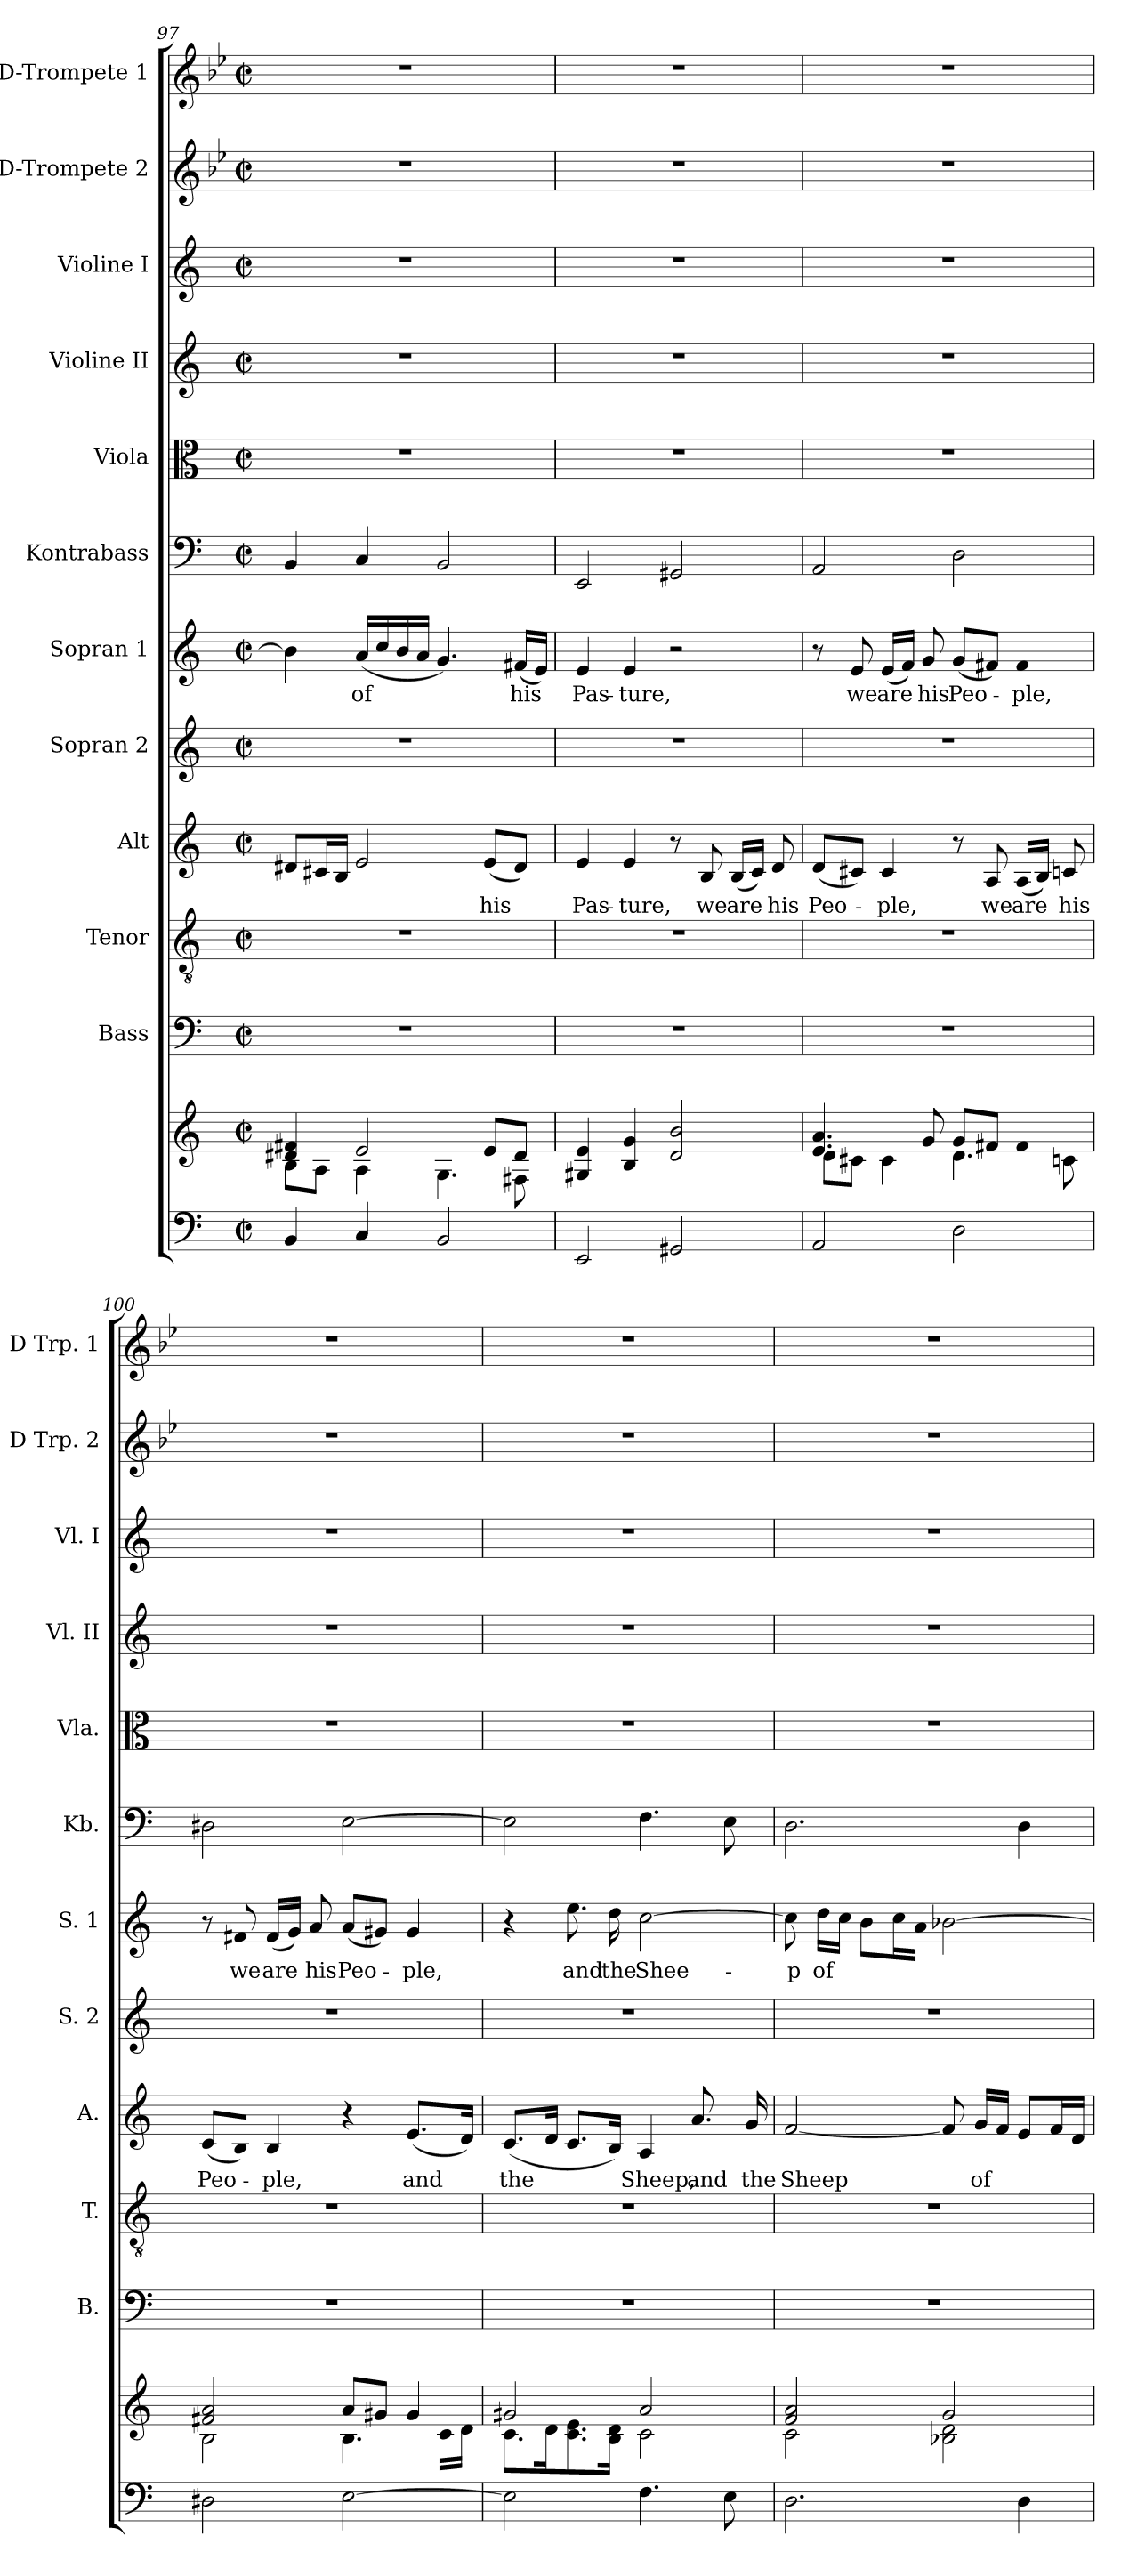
**kern	**kern	**kern	**kern	**kern	**text	**kern	**kern	**text	**kern	**kern	**kern	**kern	**kern	**kern
*part12	*part12	*part11	*part10	*part9	*part9	*part8	*part7	*part7	*part6	*part5	*part4	*part3	*part2	*part1
*staff13	*staff12	*staff11	*staff10	*staff9	*staff9	*staff8	*staff7	*staff7	*staff6	*staff5	*staff4	*staff3	*staff2	*staff1
*	*	*I"Bass	*I"Tenor	*I"Alt	*	*I"Sopran 2	*I"Sopran 1	*	*I"Kontrabass	*I"Viola	*I"Violine II	*I"Violine I	*I"D-Trompete 2	*I"D-Trompete 1
*	*	*I'B.	*I'T.	*I'A.	*	*I'S. 2	*I'S. 1	*	*I'Kb.	*I'Vla.	*I'Vl. II	*I'Vl. I	*I'D Trp. 2	*I'D Trp. 1
*clefF4	*clefG2	*clefF4	*clefGv2	*clefG2	*	*clefG2	*clefG2	*	*clefF4	*clefC3	*clefG2	*clefG2	*clefG2	*clefG2
*	*	*	*	*	*	*	*	*	*ITrd7c12	*	*	*	*ITrd-1c-2	*ITrd-1c-2
*k[]	*k[]	*k[]	*k[]	*k[]	*	*k[]	*k[]	*	*k[]	*k[]	*k[]	*k[]	*k[]	*k[]
*C:	*C:	*C:	*C:	*C:	*	*C:	*C:	*	*C:	*C:	*C:	*C:	*C:	*C:
*M2/2	*M2/2	*M2/2	*M2/2	*M2/2	*	*M2/2	*M2/2	*	*M2/2	*M2/2	*M2/2	*M2/2	*M2/2	*M2/2
*met(c|)	*met(c|)	*met(c|)	*met(c|)	*met(c|)	*	*met(c|)	*met(c|)	*	*met(c|)	*met(c|)	*met(c|)	*met(c|)	*met(c|)	*met(c|)
=97	=97	=97	=97	=97	=97	=97	=97	=97	=97	=97	=97	=97	=97	=97
*	*^	*	*	*	*	*	*	*	*	*	*	*	*	*
4BB/	4d#X/ 4f#X/	8B\L	1r	1r	8d#X/L	.	1r	4b\]	.	4BBB/	1r	1r	1r	1r	1r
.	.	8A\J	.	.	16c#X/L	.	.	.	.	.	.	.	.	.	.
.	.	.	.	.	16B/JJ	.	.	.	.	.	.	.	.	.	.
!	!	!	!	!	!	!	!	!	!LO:LY:b	!	!	!	!	!	!
4C/	2e/	4A\	.	.	2e/	.	.	(<16a/LL	of	4CC/	.	.	.	.	.
.	.	.	.	.	.	.	.	16cc/	.	.	.	.	.	.	.
.	.	.	.	.	.	.	.	16b/	.	.	.	.	.	.	.
.	.	.	.	.	.	.	.	16a/JJ	.	.	.	.	.	.	.
2BB/	.	4.G\	.	.	.	.	.	4.g/)	.	2BBB/	.	.	.	.	.
!	!	!	!	!	!	!LO:LY:b	!	!	!	!	!	!	!	!	!
.	8e/L	.	.	.	(<8e/L	his	.	.	.	.	.	.	.	.	.
!	!	!	!	!	!	!	!	!	!LO:LY:b	!	!	!	!	!	!
.	8d#/J	8F#X\	.	.	8d#/J)	.	.	(<16f#X/LL	his	.	.	.	.	.	.
.	.	.	.	.	.	.	.	16e/JJ)	.	.	.	.	.	.	.
*	*v	*v	*	*	*	*	*	*	*	*	*	*	*	*	*
!!LO:PB:g=z
=98	=98	=98	=98	=98	=98	=98	=98	=98	=98	=98	=98	=98	=98	=98
!	!	!	!	!	!LO:LY:b	!	!	!LO:LY:b	!	!	!	!	!	!
2EE/	4G#X/ 4e/	1r	1r	4e/	Pas-	1r	4e/	Pas-	2EEE/	1r	1r	1r	1r	1r
!	!	!	!	!	!LO:LY:b	!	!	!LO:LY:b	!	!	!	!	!	!
.	4B/ 4g/	.	.	4e/	-ture,	.	4e/	-ture,	.	.	.	.	.	.
2GG#X/	2d/ 2b/	.	.	8r	.	.	2r	.	2GGG#X/	.	.	.	.	.
!	!	!	!	!	!LO:LY:b	!	!	!	!	!	!	!	!	!
.	.	.	.	8B/	we	.	.	.	.	.	.	.	.	.
!	!	!	!	!	!LO:LY:b	!	!	!	!	!	!	!	!	!
.	.	.	.	(<16B/LL	are	.	.	.	.	.	.	.	.	.
.	.	.	.	16c/JJ)	.	.	.	.	.	.	.	.	.	.
!	!	!	!	!	!LO:LY:b	!	!	!	!	!	!	!	!	!
.	.	.	.	8d/	his	.	.	.	.	.	.	.	.	.
=99	=99	=99	=99	=99	=99	=99	=99	=99	=99	=99	=99	=99	=99	=99
*	*^	*	*	*	*	*	*	*	*	*	*	*	*	*
!	!	!	!	!	!	!LO:LY:b	!	!	!	!	!	!	!	!	!
2AA/	4.e/ 4.a/	8d\L	1r	1r	(<8d/L	Peo-	1r	8r	.	2AAA/	1r	1r	1r	1r	1r
!	!	!	!	!	!	!	!	!	!LO:LY:b	!	!	!	!	!	!
.	.	8c#X\J	.	.	8c#X/J)	.	.	8e/	we	.	.	.	.	.	.
!	!	!	!	!	!	!LO:LY:b	!	!	!LO:LY:b	!	!	!	!	!	!
.	.	4c#\	.	.	4c#/	-ple,	.	(<16e/LL	are	.	.	.	.	.	.
.	.	.	.	.	.	.	.	16f/JJ)	.	.	.	.	.	.	.
!	!	!	!	!	!	!	!	!	!LO:LY:b	!	!	!	!	!	!
.	8g/	.	.	.	.	.	.	8g/	his	.	.	.	.	.	.
!	!	!	!	!	!	!	!	!	!LO:LY:b	!	!	!	!	!	!
2D\	8g/L	4.d\	.	.	8r	.	.	(<8g/L	Peo-	2DD\	.	.	.	.	.
!	!	!	!	!	!	!LO:LY:b	!	!	!	!	!	!	!	!	!
.	8f#X/J	.	.	.	8A/	we	.	8f#X/J)	.	.	.	.	.	.	.
!	!	!	!	!	!	!LO:LY:b	!	!	!LO:LY:b	!	!	!	!	!	!
.	4f#/	.	.	.	(<16A/LL	are	.	4f#/	-ple,	.	.	.	.	.	.
.	.	.	.	.	16B/JJ)	.	.	.	.	.	.	.	.	.	.
!	!	!	!	!	!	!LO:LY:b	!	!	!	!	!	!	!	!	!
.	.	8cn\	.	.	8cn/	his	.	.	.	.	.	.	.	.	.
=100	=100	=100	=100	=100	=100	=100	=100	=100	=100	=100	=100	=100	=100	=100	=100
!	!	!	!	!	!	!LO:LY:b	!	!	!	!	!	!	!	!	!
2D#X\	2f#X/ 2a/	2B\	1r	1r	(<8c/L	Peo-	1r	8r	.	2DD#X\	1r	1r	1r	1r	1r
!	!	!	!	!	!	!	!	!	!LO:LY:b	!	!	!	!	!	!
.	.	.	.	.	8B/J)	.	.	8f#X/	we	.	.	.	.	.	.
!	!	!	!	!	!	!LO:LY:b	!	!	!LO:LY:b	!	!	!	!	!	!
.	.	.	.	.	4B/	-ple,	.	(<16f#/LL	are	.	.	.	.	.	.
.	.	.	.	.	.	.	.	16g/JJ)	.	.	.	.	.	.	.
!	!	!	!	!	!	!	!	!	!LO:LY:b	!	!	!	!	!	!
.	.	.	.	.	.	.	.	8a/	his	.	.	.	.	.	.
!	!	!	!	!	!	!	!	!	!LO:LY:b	!	!	!	!	!	!
[2E\	8a/L	4.B\	.	.	4r	.	.	(<8a/L	Peo-	[2EE\	.	.	.	.	.
.	8g#X/J	.	.	.	.	.	.	8g#X/J)	.	.	.	.	.	.	.
!	!	!	!	!	!	!LO:LY:b	!	!	!LO:LY:b	!	!	!	!	!	!
.	4g#/	.	.	.	(<8.e/L	and	.	4g#/	-ple,	.	.	.	.	.	.
.	.	16c\LL	.	.	.	.	.	.	.	.	.	.	.	.	.
.	.	16d\JJ	.	.	16d/Jk)	.	.	.	.	.	.	.	.	.	.
!!LO:PB:g=z
=101	=101	=101	=101	=101	=101	=101	=101	=101	=101	=101	=101	=101	=101	=101	=101
!	!	!	!	!	!	!LO:LY:b	!	!	!	!	!	!	!	!	!
2E\]	2g#X/	8.c\L	1r	1r	(<8.c/L	the	1r	4r	.	2EE\]	1r	1r	1r	1r	1r
.	.	16d\k	.	.	16d/Jk	.	.	.	.	.	.	.	.	.	.
!	!	!	!	!	!	!	!	!	!LO:LY:b	!	!	!	!	!	!
.	.	8.c\ 8.e\	.	.	8.c/L	.	.	8.ee\	and	.	.	.	.	.	.
!	!	!	!	!	!	!	!	!	!LO:LY:b	!	!	!	!	!	!
.	.	16B\ 16d\Jk	.	.	16B/Jk)	.	.	16dd\	the	.	.	.	.	.	.
!	!	!	!	!	!	!LO:LY:b	!	!	!LO:LY:b	!	!	!	!	!	!
4.F\	2a/	2c\	.	.	4A/	Sheep,	.	[2cc\	Shee-	4.FF\	.	.	.	.	.
!	!	!	!	!	!	!LO:LY:b	!	!	!	!	!	!	!	!	!
.	.	.	.	.	8.a/	and	.	.	.	.	.	.	.	.	.
8E\	.	.	.	.	.	.	.	.	.	8EE\	.	.	.	.	.
!	!	!	!	!	!	!LO:LY:b	!	!	!	!	!	!	!	!	!
.	.	.	.	.	16g/	the	.	.	.	.	.	.	.	.	.
!!LO:PB:g=z
=102	=102	=102	=102	=102	=102	=102	=102	=102	=102	=102	=102	=102	=102	=102	=102
!	!	!	!	!	!	!LO:LY:b	!	!	!LO:LY:b	!	!	!	!	!	!
2.D\	2f/ 2a/	2c\	1r	1r	[2f/	Sheep	1r	8cc\]	-p	2.DD\	1r	1r	1r	1r	1r
!	!	!	!	!	!	!	!	!	!LO:LY:b	!	!	!	!	!	!
.	.	.	.	.	.	.	.	16dd\LL	of	.	.	.	.	.	.
.	.	.	.	.	.	.	.	16cc\JJ	.	.	.	.	.	.	.
.	.	.	.	.	.	.	.	8b\L	.	.	.	.	.	.	.
.	.	.	.	.	.	.	.	16cc\L	.	.	.	.	.	.	.
.	.	.	.	.	.	.	.	16a\JJ	.	.	.	.	.	.	.
.	2g/	2B-X\ 2d\	.	.	8f/]	.	.	[2b-X\	.	.	.	.	.	.	.
!	!	!	!	!	!	!LO:LY:b	!	!	!	!	!	!	!	!	!
.	.	.	.	.	16g/LL	of	.	.	.	.	.	.	.	.	.
.	.	.	.	.	16f/JJ	.	.	.	.	.	.	.	.	.	.
4D\	.	.	.	.	8e/L	.	.	.	.	4DD\	.	.	.	.	.
.	.	.	.	.	16f/L	.	.	.	.	.	.	.	.	.	.
.	.	.	.	.	16d/JJ	.	.	.	.	.	.	.	.	.	.
*	*v	*v	*	*	*	*	*	*	*	*	*	*	*	*	*
=	=	=	=	=	=	=	=	=	=	=	=	=	=	=
*-	*-	*-	*-	*-	*-	*-	*-	*-	*-	*-	*-	*-	*-	*-
